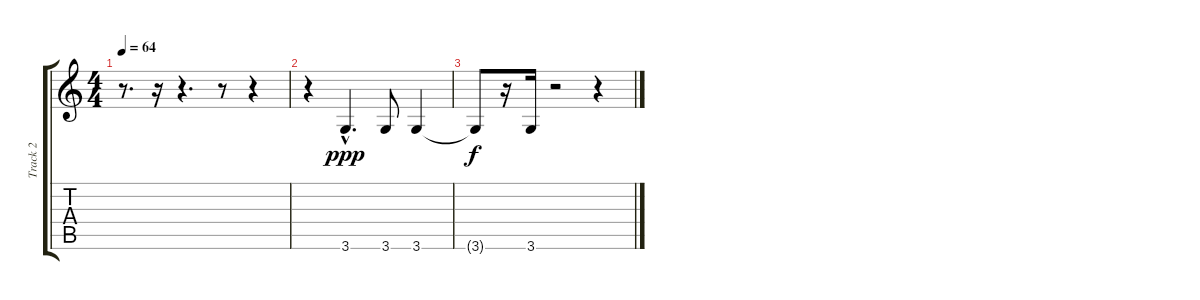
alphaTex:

\track ("Track 2" "Track 2") {instrument electricbassfinger}
\staff {score tabs}
\tuning (E4 B3 G3 D3 A2 E2) {hide}
\ts (4 4)
\tempo 64
\clef g2
\ks c
r.8{d dy mp} r.16 r.4{d} r.8 r.4 |
r.4 3.6{hac}.4{d dy ppp} 3.6.8 3.6.4 |
3.6{t}.8{dy f} r.16 3.6.16 r.2 r.4
